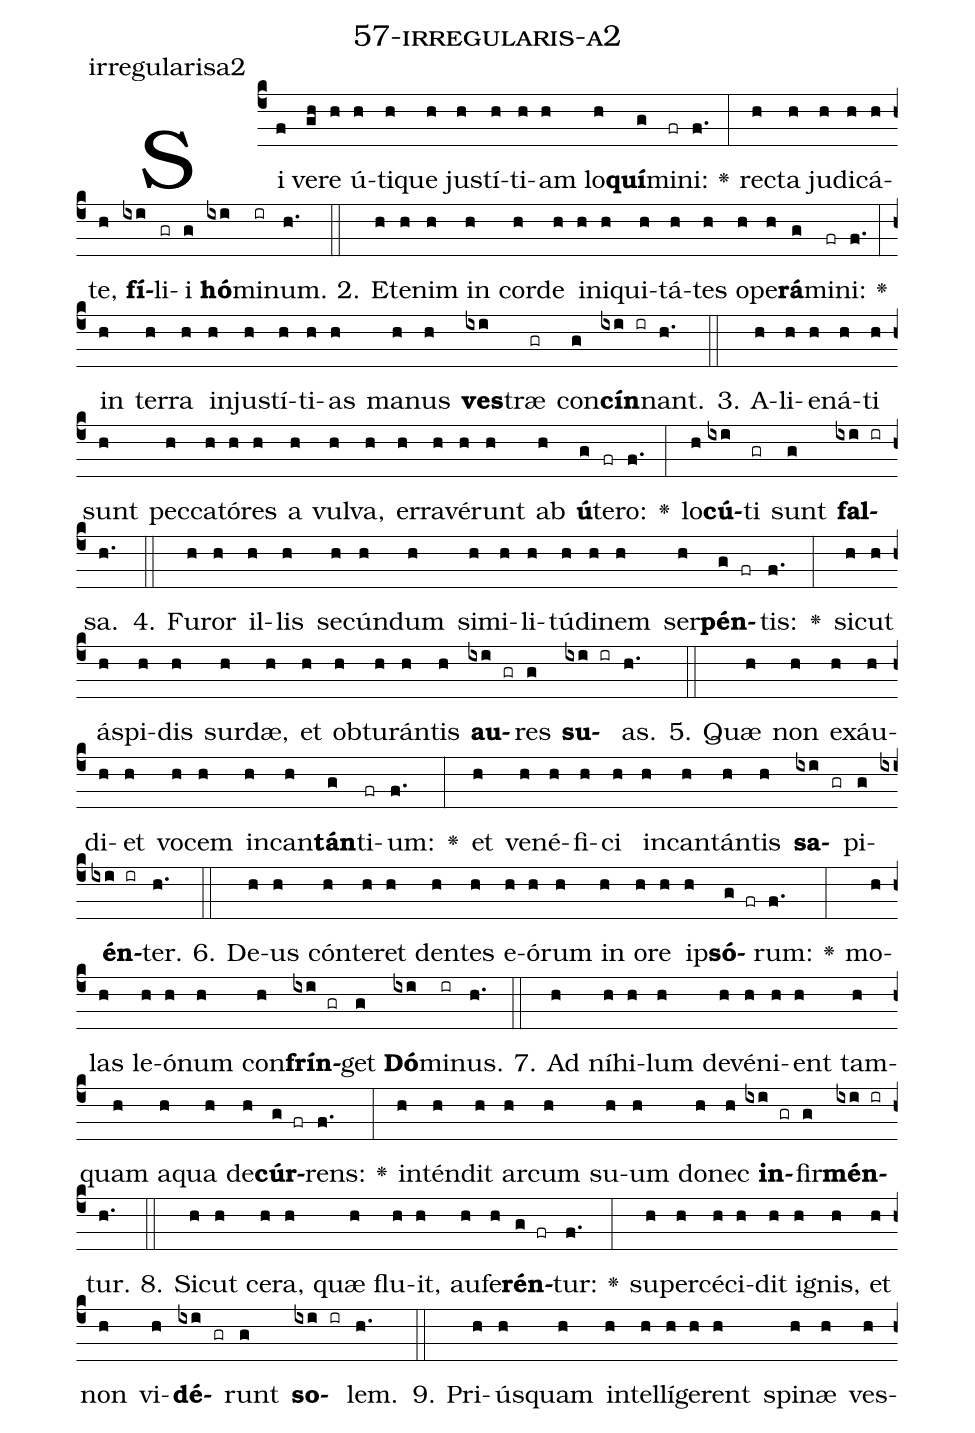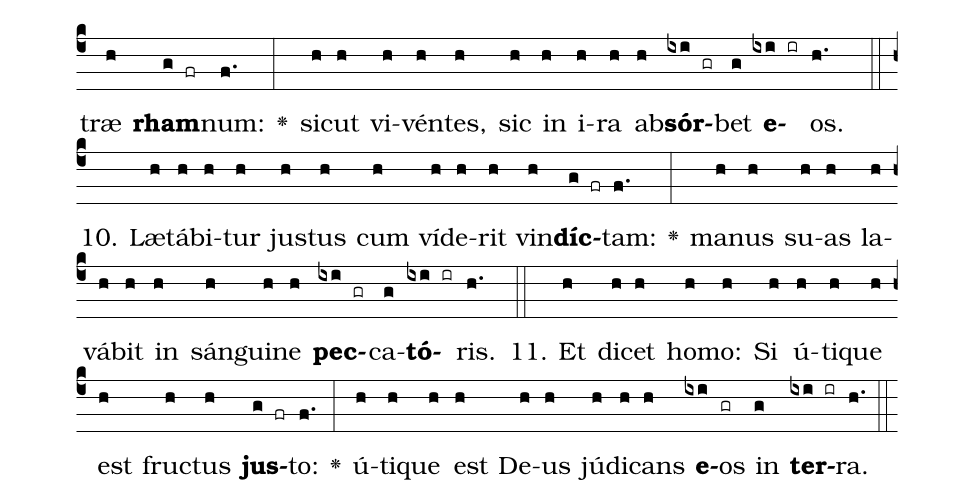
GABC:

name: 57-irregularis-a2;
annotation: irregularisa2;
%%
(c4)Si(f) ve(gh)re(h) ú(h)ti(h)que(h) jus(h)tí(h)ti(h)am(h) lo(h)<b>quí</b>(g)mi(fr)ni:(f.) <v>\greheightstar</v>(:) rec(h)ta(h) ju(h)di(h)cá(h)te,(h) <b>fí</b>(ixi)li(gr)i(g) <b>hó</b>(ixi)mi(ir)num.(h.) (::)
2. Et(h)e(h)nim(h) in(h) cor(h)de(h) in(h)i(h)qui(h)tá(h)tes(h) o(h)pe(h)<b>rá</b>(g)mi(fr)ni:(f.) <v>\greheightstar</v>(:) in(h) ter(h)ra(h) in(h)jus(h)tí(h)ti(h)as(h) ma(h)nus(h) <b>ves</b>(ixi)træ(gr) con(g)<b>cín</b>(ixi ir)nant.(h.) (::)
3. A(h)li(h)e(h)ná(h)ti(h) sunt(h) pec(h)ca(h)tó(h)res(h) a(h) vul(h)va,(h) er(h)ra(h)vé(h)runt(h) ab(h) <b>ú</b>(g)te(fr)ro:(f.) <v>\greheightstar</v>(:) lo(h)<b>cú</b>(ixi)ti(gr) sunt(g) <b>fal</b>(ixi ir)sa.(h.) (::)
4. Fu(h)ror(h) il(h)lis(h) se(h)cún(h)dum(h) si(h)mi(h)li(h)tú(h)di(h)nem(h) ser(h)<b>pén</b>(g fr)tis:(f.) <v>\greheightstar</v>(:) sic(h)ut(h) ás(h)pi(h)dis(h) sur(h)dæ,(h) et(h) ob(h)tu(h)rán(h)tis(h) <b>au</b>(ixi gr)res(g) <b>su</b>(ixi ir)as.(h.) (::)
5. Quæ(h) non(h) ex(h)áu(h)di(h)et(h) vo(h)cem(h) in(h)can(h)<b>tán</b>(g)ti(fr)um:(f.) <v>\greheightstar</v>(:) et(h) ve(h)né(h)fi(h)ci(h) in(h)can(h)tán(h)tis(h) <b>sa</b>(ixi gr)pi(g)<b>én</b>(ixi ir)ter.(h.) (::)
6. De(h)us(h) cón(h)te(h)ret(h) den(h)tes(h) e(h)ó(h)rum(h) in(h) o(h)re(h) ip(h)<b>só</b>(g fr)rum:(f.) <v>\greheightstar</v>(:) mo(h)las(h) le(h)ó(h)num(h) con(h)<b>frín</b>(ixi gr)get(g) <b>Dó</b>(ixi)mi(ir)nus.(h.) (::)
7. Ad(h) ní(h)hi(h)lum(h) de(h)vé(h)ni(h)ent(h) tam(h)quam(h) a(h)qua(h) de(h)<b>cúr</b>(g fr)rens:(f.) <v>\greheightstar</v>(:) in(h)tén(h)dit(h) ar(h)cum(h) su(h)um(h) do(h)nec(h) <b>in</b>(ixi gr)fir(g)<b>mén</b>(ixi ir)tur.(h.) (::)
8. Sic(h)ut(h) ce(h)ra,(h) quæ(h) flu(h)it,(h) au(h)fe(h)<b>rén</b>(g fr)tur:(f.) <v>\greheightstar</v>(:) su(h)per(h)cé(h)ci(h)dit(h) i(h)gnis,(h) et(h) non(h) vi(h)<b>dé</b>(ixi gr)runt(g) <b>so</b>(ixi ir)lem.(h.) (::)
9. Pri(h)ús(h)quam(h) in(h)tel(h)lí(h)ge(h)rent(h) spi(h)næ(h) ves(h)træ(h) <b>rham</b>(g fr)num:(f.) <v>\greheightstar</v>(:) sic(h)ut(h) vi(h)vén(h)tes,(h) sic(h) in(h) i(h)ra(h) ab(h)<b>sór</b>(ixi gr)bet(g) <b>e</b>(ixi ir)os.(h.) (::)
10. Læ(h)tá(h)bi(h)tur(h) jus(h)tus(h) cum(h) ví(h)de(h)rit(h) vin(h)<b>díc</b>(g fr)tam:(f.) <v>\greheightstar</v>(:) ma(h)nus(h) su(h)as(h) la(h)vá(h)bit(h) in(h) sán(h)gui(h)ne(h) <b>pec</b>(ixi gr)ca(g)<b>tó</b>(ixi ir)ris.(h.) (::)
11. Et(h) di(h)cet(h) ho(h)mo:(h) Si(h) ú(h)ti(h)que(h) est(h) fruc(h)tus(h) <b>jus</b>(g fr)to:(f.) <v>\greheightstar</v>(:) ú(h)ti(h)que(h) est(h) De(h)us(h) jú(h)di(h)cans(h) <b>e</b>(ixi)os(gr) in(g) <b>ter</b>(ixi ir)ra.(h.) (::)
